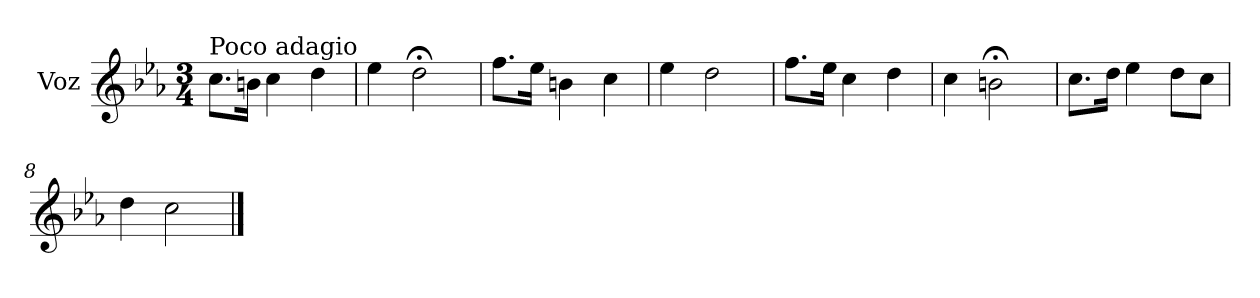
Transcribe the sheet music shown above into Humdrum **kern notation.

**kern
*part1
*staff1
*I"Voz
*clefG2
*k[b-e-a-]
*E-:
*M3/4
=1
!LO:TX:a:t=Poco adagio
8.cc\L
16bni\Jk
4cc\
4dd\
=2
4ee-\
2dd;<\
=3
8.ff\L
16ee-\Jk
4bni\
4cc\
=4
4ee-\
2dd\
=5
8.ff\L
16ee-\Jk
4cc\
4dd\
=6
4cc\
2bn;<\
=7
8.cc\L
16dd\Jk
4ee-\
8dd\L
8cc\J
=8
4dd\
2cc\
==
*-
